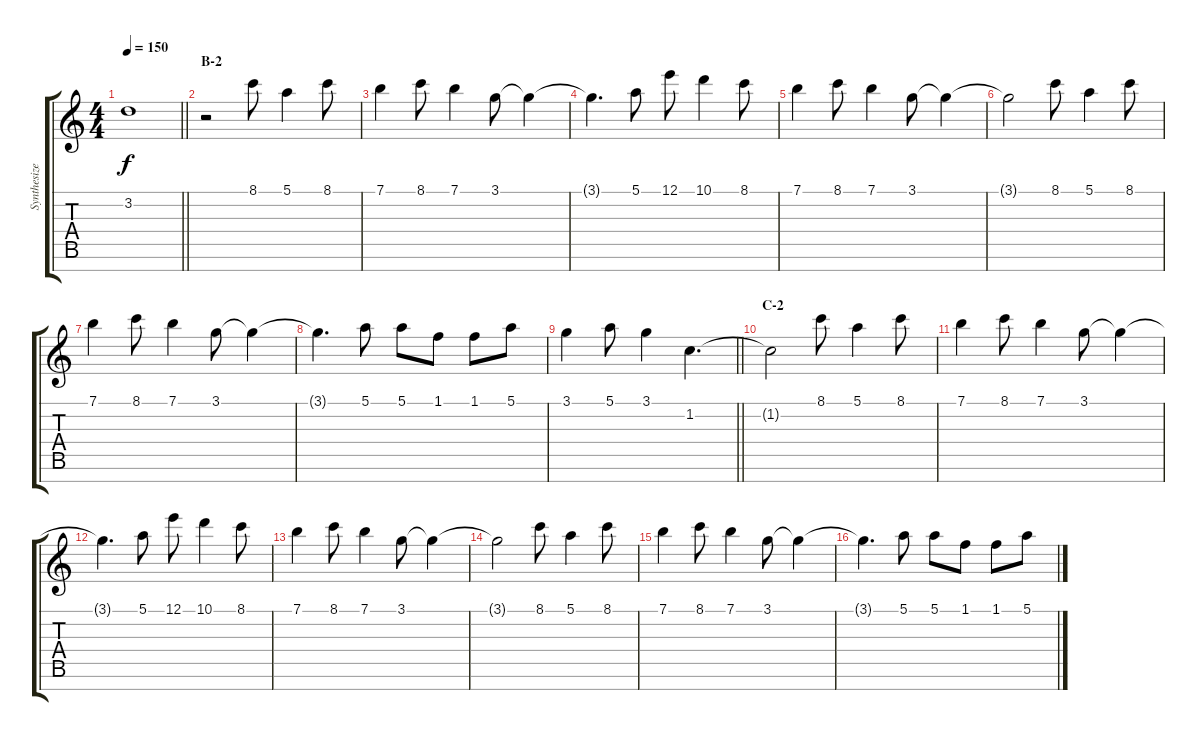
\track ("Synthesizer I" "Synthesize") {instrument ocarina}
\staff {score tabs}
\tuning (E5 B4 G4 D4 A3 E3 B2) {hide}
\ts (4 4)
\tempo 150
\clef g2
\barLineRight lightlight
\ks c
3.2{t}.1{dy f} |
\section ("" "B-2")
r.2 8.1.8 5.1.4 8.1.8 |
7.1.4 8.1.8 7.1.4 3.1.8 3.1{t}.4 |
3.1{t}.4{d} 5.1.8 12.1.8 10.1.4 8.1.8 |
7.1.4 8.1.8 7.1.4 3.1.8 3.1{t}.4 |
3.1{t}.2 8.1.8 5.1.4 8.1.8 |
7.1.4 8.1.8 7.1.4 3.1.8 3.1{t}.4 |
3.1{t}.4{d} 5.1.8 5.1.8 1.1.8 1.1.8 5.1.8 |
\barLineRight lightlight
3.1.4 5.1.8 3.1.4 1.2.4{d} |
\section ("" "C-2")
1.2{t}.2 8.1.8 5.1.4 8.1.8 |
7.1.4 8.1.8 7.1.4 3.1.8 3.1{t}.4 |
3.1{t}.4{d} 5.1.8 12.1.8 10.1.4 8.1.8 |
7.1.4 8.1.8 7.1.4 3.1.8 3.1{t}.4 |
3.1{t}.2 8.1.8 5.1.4 8.1.8 |
7.1.4 8.1.8 7.1.4 3.1.8 3.1{t}.4 |
3.1{t}.4{d} 5.1.8 5.1.8 1.1.8 1.1.8 5.1.8
